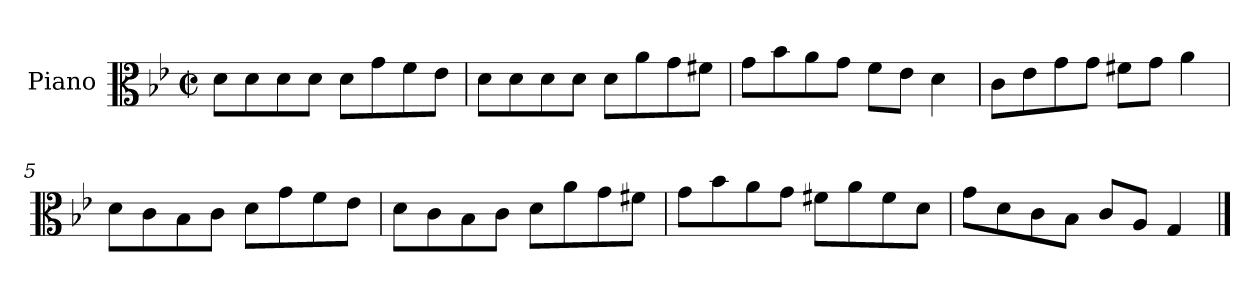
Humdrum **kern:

**kern
*part1
*staff1
*I"Piano
*I'Pno
*clefC3
*k[b-e-]
*M2/2
*met(c|)
=1
8d\L
8d\
8d\
8d\J
8d\L
8g\
8f\
8e-\J
=2
8d\L
8d\
8d\
8d\J
8d\L
8a\
8g\
8f#X\J
=3
8g\L
8b-\
8a\
8g\J
8f\L
8e-\J
4d\
=4
8c\L
8e-\
8g\
8g\J
8f#X\L
8g\J
4a\
=5
8d\L
8c\
8B-\
8c\J
8d\L
8g\
8f\
8e-\J
=6
8d\L
8c\
8B-\
8c\J
8d\L
8a\
8g\
8f#X\J
=7
8g\L
8b-\
8a\
8g\J
8f#X\L
8a\
8f#\
8d\J
=8
8g\L
8d\
8c\
8B-\J
8c/L
8A/J
4G/
==
*-
